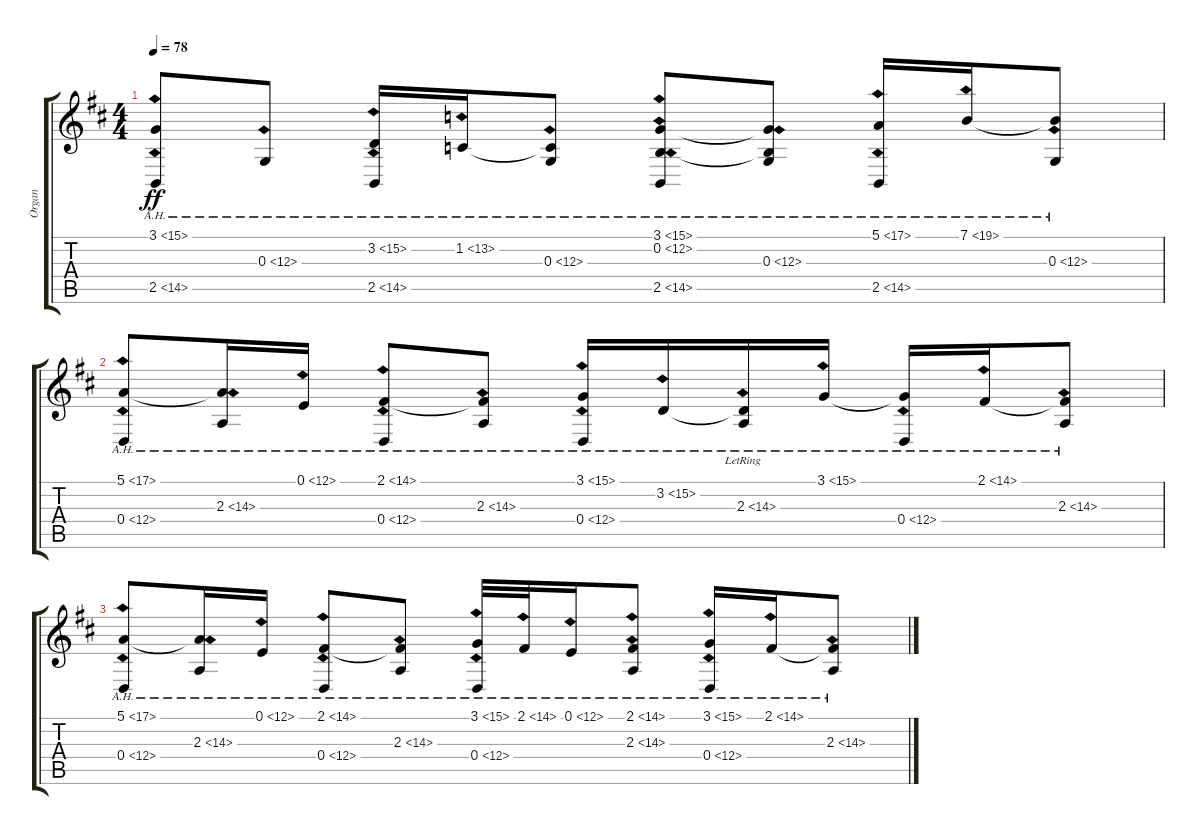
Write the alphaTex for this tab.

\track ("Organ" "Organ") {instrument drawbarorgan}
\staff {score tabs}
\tuning (E4 B3 G3 D3 A2 E2) {hide}
\ts (4 4)
\tempo 78
\clef g2
\ks d
(3.1{ah 12} 2.5{ah 12}).8{dy ff} 0.3{ah 12}.8 (3.2{ah 12} 2.5{ah 12}).16 1.2{ah 12}.16 (1.2{t} 0.3{ah 12}).8 (3.1{ah 12} 0.2{ah 12} 2.5{ah 12}).8 (3.1{t} 0.2{t} 0.3{ah 12}).8 (5.1{ah 12} 2.5{ah 12}).16 7.1{ah 12}.16 (7.1{t} 0.3{ah 12}).8 |
(5.1{ah 12} 0.4{ah 12}).8{volume 3} (5.1{t} 2.3{ah 12}).16 0.1{ah 12}.16 (2.1{ah 12} 0.4{ah 12}).8 (2.1{t} 2.3{ah 12}).8 (3.1{ah 12} 0.4{ah 12}).16 3.2{ah 12}.16 (3.2{t} 2.3{ah 12 lr}).16 3.1{ah 12}.16 (3.1{t} 0.4{ah 12}).16 2.1{ah 12}.16 (2.1{t} 2.3{ah 12}).8 |
(5.1{ah 12} 0.4{ah 12}).8 (5.1{t} 2.3{ah 12}).16 0.1{ah 12}.16 (2.1{ah 12} 0.4{ah 12}).8 (2.1{t} 2.3{ah 12}).8 (3.1{ah 12} 0.4{ah 12}).32 2.1{ah 12}.32 0.1{ah 12}.16 (2.1{ah 12} 2.3{ah 12}).8 (3.1{ah 12} 0.4{ah 12}).16 2.1{ah 12}.16 (2.1{t} 2.3{ah 12}).8
